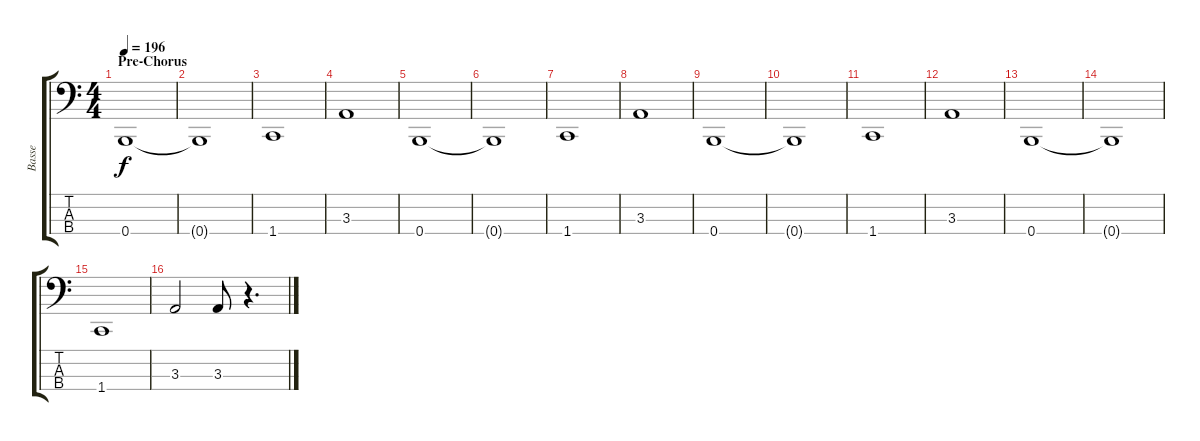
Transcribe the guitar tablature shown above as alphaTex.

\track ("Basse" "Basse") {instrument electricbassfinger}
\staff {score tabs}
\tuning (E2 B1 Gb1 B0) {hide}
\ts (4 4)
\section ("" "Pre-Chorus")
\tempo 196
\clef f4
\ks c
0.4.1{dy f} |
0.4{t}.1 |
1.4.1 |
3.3.1 |
0.4.1 |
0.4{t}.1 |
1.4.1 |
3.3.1 |
0.4.1 |
0.4{t}.1 |
1.4.1 |
3.3.1 |
0.4.1 |
0.4{t}.1 |
1.4.1 |
3.3.2 3.3.8 r.4{d}
